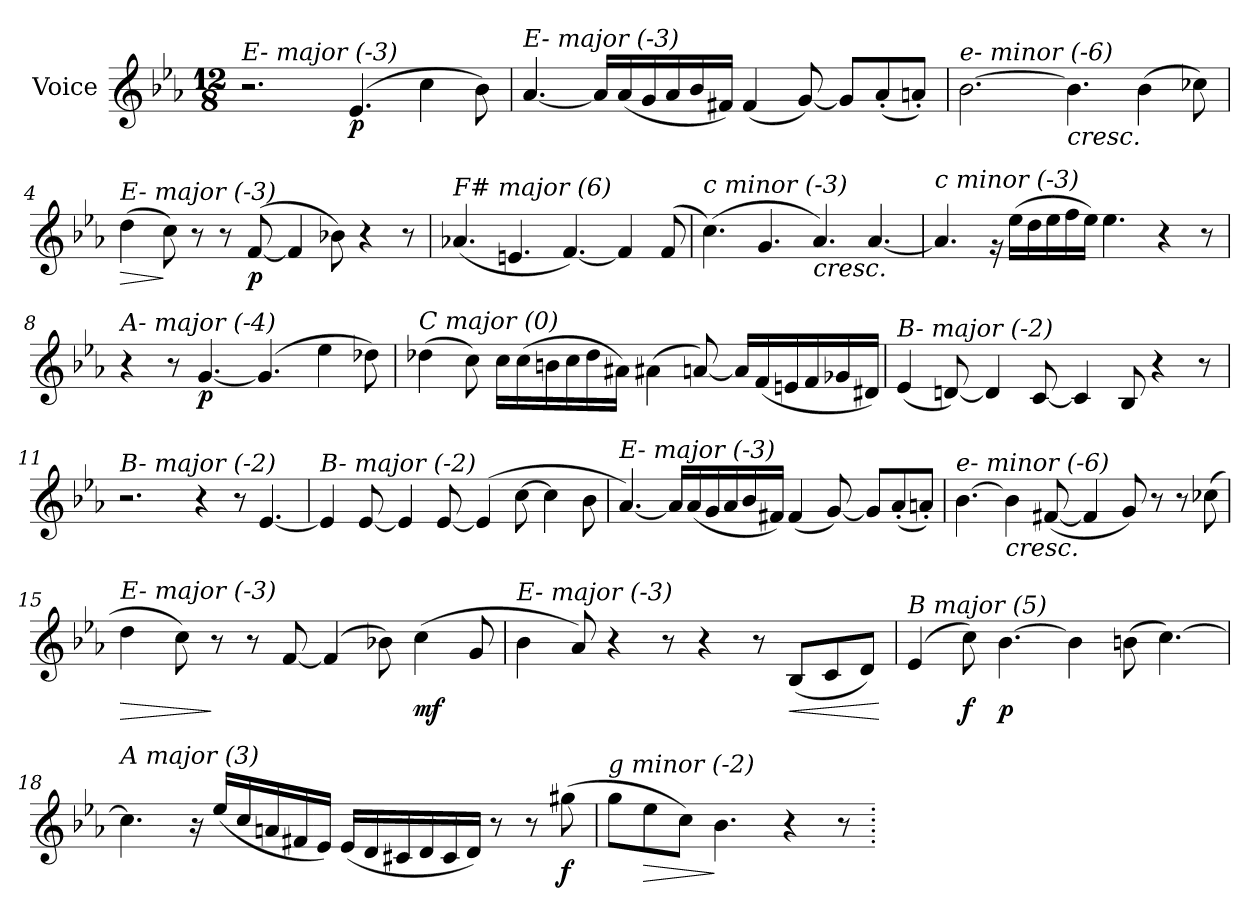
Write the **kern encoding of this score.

**kern	**dynam
*part1	*part1
*staff1	*staff1
*I"Voice	*
*I'V	*
*clefG2	*
*k[b-e-a-]	*
*M12/8	*
*MM58	*
=1	=1
!LO:TX:i:t=E- major (-3)	!
2.r	.
!	!LO:DY:b
(>4.e-/	p
4cc\	.
8b-\)	.
=2	=2
!LO:TX:i:t=E- major (-3)	!
[4.a-/	.
16a-/LL]	.
(<16a-/	.
16g/	.
16a-/	.
16b-/	.
16f#X/JJ)	.
(<4f#/	.
[8g/)	.
8g/L]	.
(<8a-'/	.
8an'/J)	.
=3	=3
!LO:TX:i:t=e- minor (-6)	!
[2.b-\	.
!LO:TX:b:i:t=cresc.	!
4.b-\]	.
(>4b-\	.
8cc-Xi\)	.
=4	=4
!LO:TX:i:t=E- major (-3)	!
!	!LO:HP:b
(>4dd\	>
8cc\)	]
8r	.
8r	.
!	!LO:DY:b
(>[8f/	p
4f/]	.
8b-X\)	.
4r	.
8r	.
!!LO:LB:g=z
=5	=5
!LO:TX:i:t=F# major (6)	!
(<4.a-X/	.
4.en/	.
[4.f/)	.
4f/]	.
(>8f/	.
=6	=6
!LO:TX:i:t=c minor (-3)	!
(>4.cc\)	.
4.g/	.
!LO:TX:b:i:t=cresc.	!
4.a-/)	.
[4.a-/	.
=7	=7
!LO:TX:i:t=c minor (-3)	!
4.a-/]	.
16rg	.
(>16ee-\LL	.
16dd\	.
16ee-\	.
16ff\	.
16ee-\JJ)	.
4.ee-\	.
4r	.
8r	.
=8	=8
!LO:TX:i:t=A- major (-4)	!
4r	.
8r	.
!	!LO:DY:b
[4.g/	p
(>4.g/]	.
4ee-\	.
8dd-X\)	.
!!LO:LB:g=z
=9	=9
!LO:TX:i:t=C major (0)	!
(>4dd-X\	.
8cc\)	.
16cc\LL	.
(>16cc\	.
16bn\	.
16cc\	.
16dd-\	.
16a#Xi\JJ)	.
(>4a#Xi\	.
[8an/)	.
16a/LL]	.
(<16f/	.
16en/	.
16f/	.
16g-X/	.
16d#Xi/JJ)	.
=10	=10
!LO:TX:i:t=B- major (-2)	!
(<4e-/	.
[8dn/)	.
4d/]	.
[8c/	.
4c/]	.
8B-/	.
4r	.
8r	.
!!LO:LB:g=z
=11	=11
!LO:TX:i:t=B- major (-2)	!
2.r	.
4r	.
8r	.
[4.e-/	.
=12	=12
!LO:TX:i:t=B- major (-2)	!
4e-/]	.
[8e-/	.
4e-/]	.
[8e-/	.
(>4e-/]	.
[8cc\	.
4cc\]	.
8b-\	.
=13	=13
!LO:TX:i:t=E- major (-3)	!
[4.a-/)	.
16a-/LL]	.
(<16a-/	.
16g/	.
16a-/	.
16b-/	.
16f#X/JJ)	.
(<4f#/	.
[8g/)	.
8g/L]	.
(<8a-'/	.
8an'/J)	.
!!LO:LB:g=z
=14	=14
!LO:TX:i:t=e- minor (-6)	!
[4.b-\	.
!LO:TX:b:i:t=cresc.	!
4b-\]	.
(<[8f#X/	.
4f#/]	.
8g/)	.
8r	.
8r	.
(>8cc-Xi\	.
=15	=15
!LO:TX:i:t=E- major (-3)	!
!	!LO:HP:b
4dd\	>
8cc\)	.
8r	]
8r	.
[8f/	.
(>4f/]	.
8b-X\)	.
!	!LO:DY:b
(>4cc\	mf
8g/	.
!!LO:LB:g=z
=16	=16
!LO:TX:i:t=E- major (-3)	!
4b-\	.
8a-/)	.
4r	.
8r	.
4r	.
8r	.
!	!LO:HP:b
(<8B-/L	<
8c/	.
8d/J)	.
.	[
=17	=17
!LO:TX:i:t=B major (5)	!
(>4e-/	.
!	!LO:DY:b
8cc\)	f
!	!LO:DY:b
[4.b-\	p
4b-\]	.
(>8bn\	.
[4.cc\)	.
=18	=18
!LO:TX:i:t=A major (3)	!
4.cc\]	.
16r	.
(<16ee-/LL	.
16cc/	.
16an/	.
16f#Xi/	.
16e-/JJ)	.
(<16e-/LL	.
16d/	.
16c#X/	.
16d/	.
16c#/	.
16d/JJ)	.
8r	.
8r	.
!	!LO:DY:b
(>8gg#Xi\	f
!!LO:LB:g=z
=19	=19
!LO:TX:i:t=g minor (-2)	!
8gg\L	.
!	!LO:HP:b
8ee-\	>
8cc\J)	.
4.b-\	]
4r	.
8r	.
=.	=.
*-	*-
